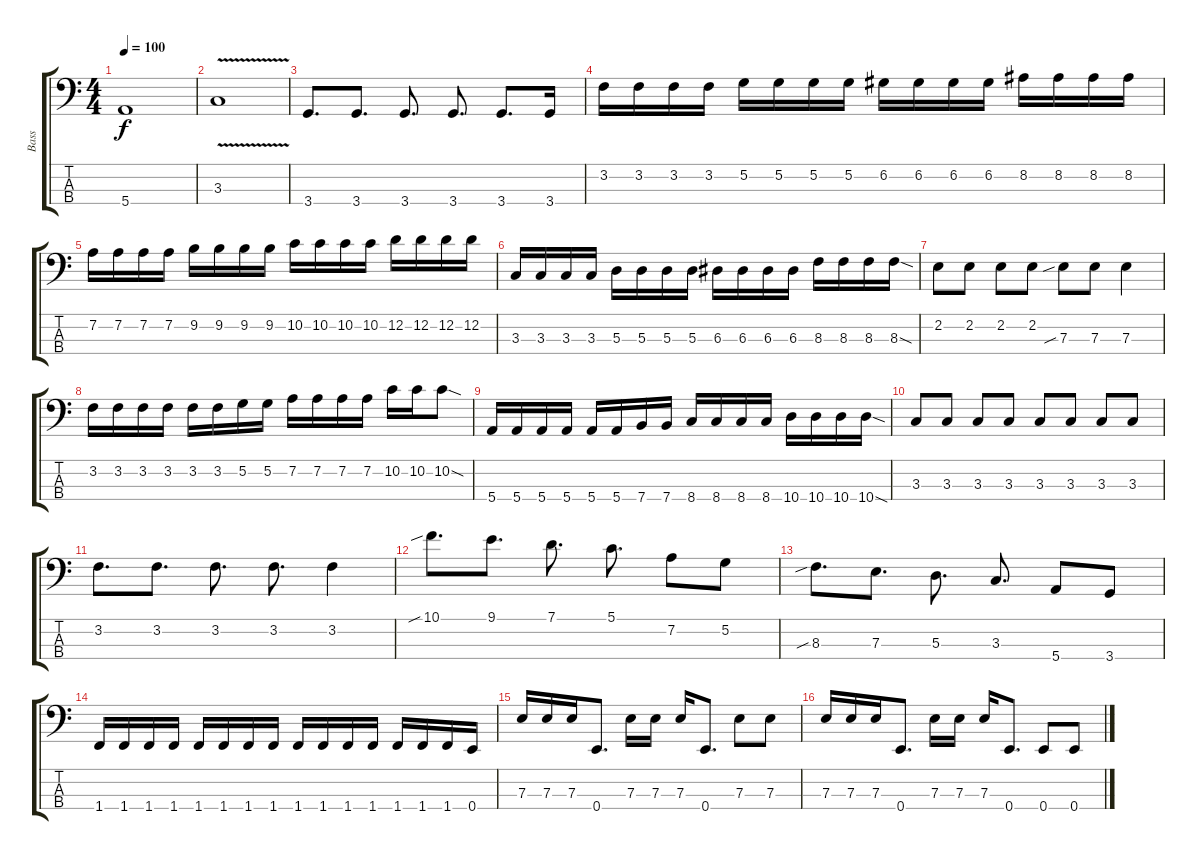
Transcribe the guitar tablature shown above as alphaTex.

\track ("Bass" "Bass") {instrument slapbass2}
\staff {score tabs}
\tuning (G2 D2 A1 E1) {hide}
\ts (4 4)
\tempo 100
\clef f4
\ks c
5.4.1{dy f} |
3.3{v}.1 |
3.4.8{d} 3.4.8{d} 3.4.8{d} 3.4.8{d} 3.4.8{d} 3.4.16 |
3.2.16 3.2.16 3.2.16 3.2.16 5.2.16 5.2.16 5.2.16 5.2.16 6.2.16 6.2.16 6.2.16 6.2.16 8.2.16 8.2.16 8.2.16 8.2.16 |
7.2.16 7.2.16 7.2.16 7.2.16 9.2.16 9.2.16 9.2.16 9.2.16 10.2.16 10.2.16 10.2.16 10.2.16 12.2.16 12.2.16 12.2.16 12.2.16 |
3.3.16 3.3.16 3.3.16 3.3.16 5.3.16 5.3.16 5.3.16 5.3.16 6.3.16 6.3.16 6.3.16 6.3.16 8.3.16 8.3.16 8.3.16 8.3{sod}.16 |
2.2.8 2.2.8 2.2.8 2.2.8 7.3{sib}.8 7.3.8 7.3.4 |
3.2.16 3.2.16 3.2.16 3.2.16 3.2.16 3.2.16 5.2.16 5.2.16 7.2.16 7.2.16 7.2.16 7.2.16 10.2.16 10.2.16 10.2{sod}.8 |
5.4.16 5.4.16 5.4.16 5.4.16 5.4.16 5.4.16 7.4.16 7.4.16 8.4.16 8.4.16 8.4.16 8.4.16 10.4.16 10.4.16 10.4.16 10.4{sod}.16 |
3.3.8 3.3.8 3.3.8 3.3.8 3.3.8 3.3.8 3.3.8 3.3.8 |
3.2.8{d} 3.2.8{d} 3.2.8{d} 3.2.8{d} 3.2.4 |
10.1{sib}.8{d} 9.1.8{d} 7.1.8{d} 5.1.8{d} 7.2.8 5.2.8 |
8.3{sib}.8{d} 7.3.8{d} 5.3.8{d} 3.3.8{d} 5.4.8 3.4.8 |
1.4.16 1.4.16 1.4.16 1.4.16 1.4.16 1.4.16 1.4.16 1.4.16 1.4.16 1.4.16 1.4.16 1.4.16 1.4.16 1.4.16 1.4.16 0.4.16 |
7.3.16 7.3.16 7.3.16 0.4.8{d} 7.3.16 7.3.16 7.3.16 0.4.8{d} 7.3.8 7.3.8 |
7.3.16 7.3.16 7.3.16 0.4.8{d} 7.3.16 7.3.16 7.3.16 0.4.8{d} 0.4.8 0.4.8
